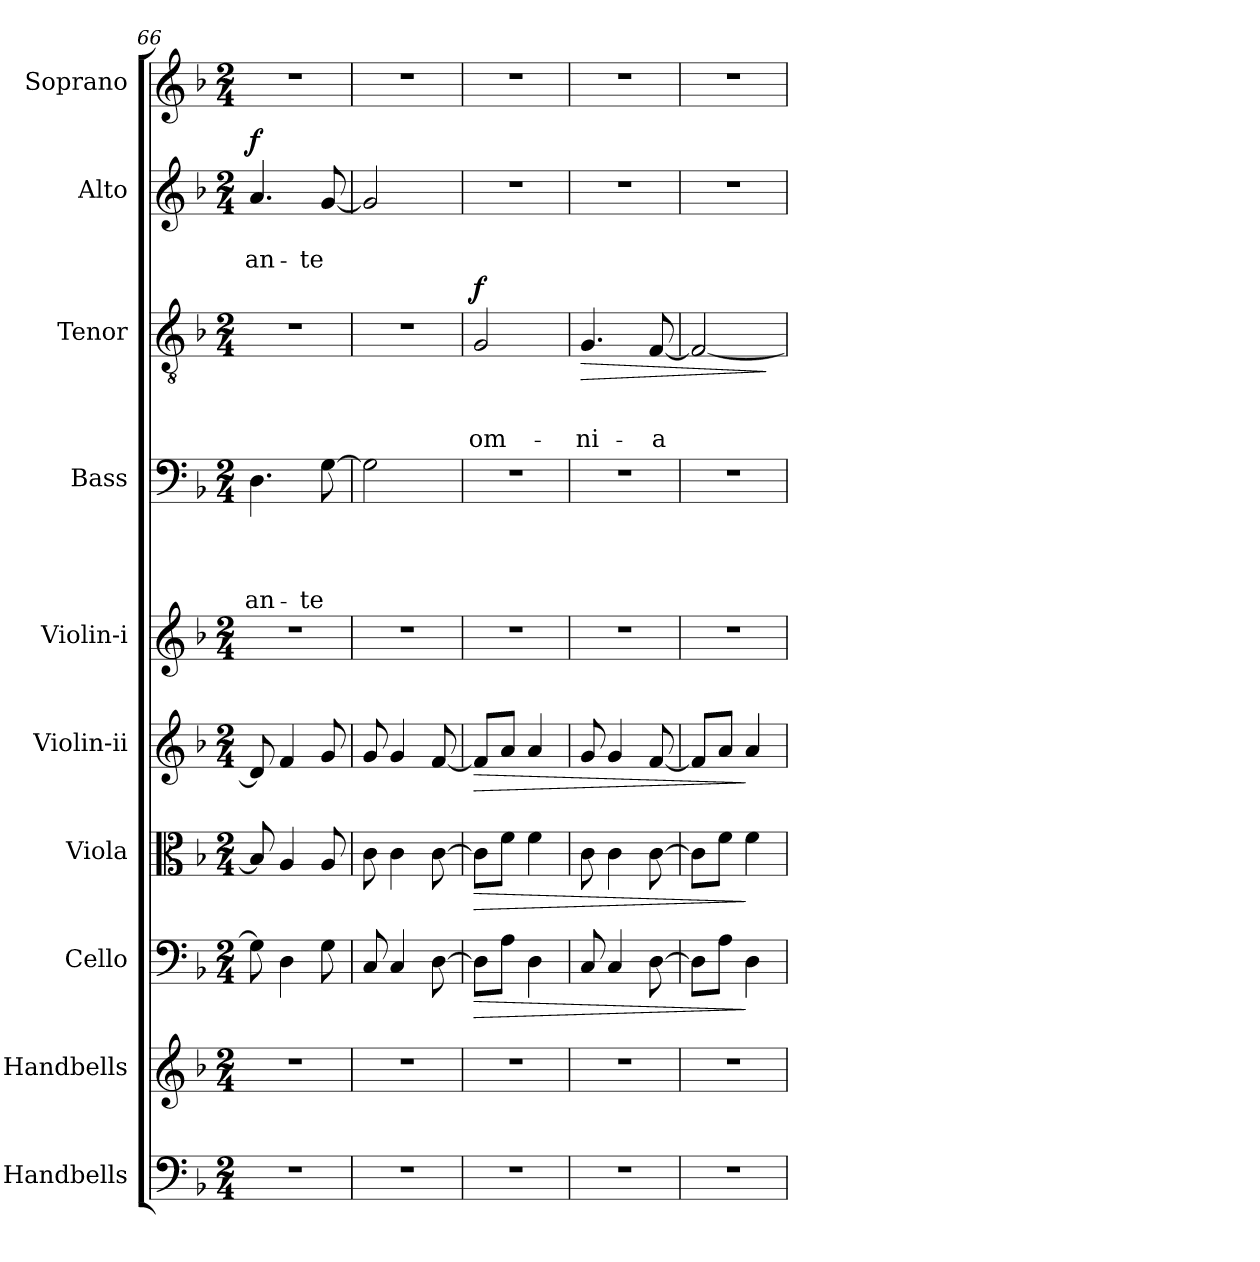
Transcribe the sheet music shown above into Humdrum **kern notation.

**kern	**kern	**kern	**dynam	**kern	**dynam	**kern	**dynam	**kern	**kern	**text	**text	**text	**text	**kern	**text	**text	**text	**dynam	**kern	**text	**text	**dynam	**kern
*part10	*part9	*part8	*part8	*part7	*part7	*part6	*part6	*part5	*part4	*part4	*part4	*part4	*part4	*part3	*part3	*part3	*part3	*part3	*part2	*part2	*part2	*part2	*part1
*staff10	*staff9	*staff8	*staff8	*staff7	*staff7	*staff6	*staff6	*staff5	*staff4	*staff4	*staff4	*staff4	*staff4	*staff3	*staff3	*staff3	*staff3	*staff3	*staff2	*staff2	*staff2	*staff2	*staff1
*I"Handbells	*I"Handbells	*I"Cello	*	*I"Viola	*	*I"Violin-ii	*	*I"Violin-i	*I"Bass	*	*	*	*	*I"Tenor	*	*	*	*	*I"Alto	*	*	*	*I"Soprano
*	*	*	*	*I'Vla.	*	*I'Vln.-ii	*	*I'Vln.-i	*I'B	*	*	*	*	*I'T	*	*	*	*	*I'A	*	*	*	*I'S
*clefF4	*clefG2	*clefF4	*	*clefC3	*	*clefG2	*	*clefG2	*clefF4	*	*	*	*	*clefGv2	*	*	*	*	*clefG2	*	*	*	*clefG2
*k[b-]	*k[b-]	*k[b-]	*	*k[b-]	*	*k[b-]	*	*k[b-]	*k[b-]	*	*	*	*	*k[b-]	*	*	*	*	*k[b-]	*	*	*	*k[b-]
*F:	*F:	*F:	*	*F:	*	*F:	*	*F:	*F:	*	*	*	*	*F:	*	*	*	*	*F:	*	*	*	*F:
*M2/4	*M2/4	*M2/4	*	*M2/4	*	*M2/4	*	*M2/4	*M2/4	*	*	*	*	*M2/4	*	*	*	*	*M2/4	*	*	*	*M2/4
=66	=66	=66	=66	=66	=66	=66	=66	=66	=66	=66	=66	=66	=66	=66	=66	=66	=66	=66	=66	=66	=66	=66	=66
!LO:N:vis=1	!LO:N:vis=1	!	!	!	!	!	!	!LO:N:vis=1	!	!	!	!	!LO:LY:b	!LO:N:vis=1	!	!	!	!	!	!	!LO:LY:b	!LO:DY:a	!LO:N:vis=1
2r	2r	8G\]	.	8Bn/]	.	8d/]	.	2r	4.D\	.	.	.	an-	2r	.	.	.	.	4.a/	.	an-	f	2r
.	.	4D\	.	4A/	.	4f/	.	.	.	.	.	.	.	.	.	.	.	.	.	.	.	.	.
!	!	!	!	!	!	!	!	!	!	!	!	!	!LO:LY:b	!	!	!	!	!	!	!	!LO:LY:b	!	!
.	.	8G\	.	8A/	.	8g/	.	.	[>8G\	.	.	.	-te	.	.	.	.	.	[<8g/	.	-te	.	.
=67	=67	=67	=67	=67	=67	=67	=67	=67	=67	=67	=67	=67	=67	=67	=67	=67	=67	=67	=67	=67	=67	=67	=67
!LO:N:vis=1	!LO:N:vis=1	!	!	!	!	!	!	!LO:N:vis=1	!	!	!	!	!	!LO:N:vis=1	!	!	!	!	!	!	!	!	!LO:N:vis=1
2r	2r	8C/	.	8c\	.	8g/	.	2r	2G\]	.	.	.	.	2r	.	.	.	.	2g/]	.	.	.	2r
.	.	4C/	.	4c\	.	4g/	.	.	.	.	.	.	.	.	.	.	.	.	.	.	.	.	.
.	.	[>8D\	.	[>8c\	.	[<8f/	.	.	.	.	.	.	.	.	.	.	.	.	.	.	.	.	.
=68	=68	=68	=68	=68	=68	=68	=68	=68	=68	=68	=68	=68	=68	=68	=68	=68	=68	=68	=68	=68	=68	=68	=68
!LO:N:vis=1	!LO:N:vis=1	!	!LO:HP:b	!	!LO:HP:b	!	!LO:HP:b	!LO:N:vis=1	!LO:N:vis=1	!	!	!	!	!	!	!	!LO:LY:b	!LO:DY:a	!LO:N:vis=1	!	!	!	!LO:N:vis=1
2r	2r	8D\L]	>	8c\L]	>	8f/L]	>	2r	2r	.	.	.	.	2G/	.	.	om-	f	2r	.	.	.	2r
.	.	8A\J	.	8f\J	.	8a/J	.	.	.	.	.	.	.	.	.	.	.	.	.	.	.	.	.
.	.	4D\	.	4f\	.	4a/	.	.	.	.	.	.	.	.	.	.	.	.	.	.	.	.	.
=69	=69	=69	=69	=69	=69	=69	=69	=69	=69	=69	=69	=69	=69	=69	=69	=69	=69	=69	=69	=69	=69	=69	=69
!LO:N:vis=1	!LO:N:vis=1	!	!	!	!	!	!	!LO:N:vis=1	!LO:N:vis=1	!	!	!	!	!	!	!	!LO:LY:b	!LO:HP:b	!LO:N:vis=1	!	!	!	!LO:N:vis=1
2r	2r	8C/	.	8c\	.	8g/	.	2r	2r	.	.	.	.	4.G/	.	.	-ni-	>	2r	.	.	.	2r
.	.	4C/	.	4c\	.	4g/	.	.	.	.	.	.	.	.	.	.	.	.	.	.	.	.	.
!	!	!	!	!	!	!	!	!	!	!	!	!	!	!	!	!	!LO:LY:b	!	!	!	!	!	!
.	.	[>8D\	.	[>8c\	.	[<8f/	.	.	.	.	.	.	.	[<8F/	.	.	-a	.	.	.	.	.	.
=70	=70	=70	=70	=70	=70	=70	=70	=70	=70	=70	=70	=70	=70	=70	=70	=70	=70	=70	=70	=70	=70	=70	=70
!LO:N:vis=1	!LO:N:vis=1	!	!	!	!	!	!	!LO:N:vis=1	!LO:N:vis=1	!	!	!	!	!	!	!	!	!	!LO:N:vis=1	!	!	!	!LO:N:vis=1
2r	2r	8D\L]	.	8c\L]	.	8f/L]	.	2r	2r	.	.	.	.	2F/_	.	.	.	.	2r	.	.	.	2r
.	.	8A\J	.	8f\J	.	8a/J	.	.	.	.	.	.	.	.	.	.	.	.	.	.	.	.	.
.	.	4D\	]	4f\	]	4a/	]	.	.	.	.	.	.	.	.	.	.	.	.	.	.	.	.
.	.	.	.	.	.	.	.	.	.	.	.	.	.	.	.	.	.	]	.	.	.	.	.
=	=	=	=	=	=	=	=	=	=	=	=	=	=	=	=	=	=	=	=	=	=	=	=
*-	*-	*-	*-	*-	*-	*-	*-	*-	*-	*-	*-	*-	*-	*-	*-	*-	*-	*-	*-	*-	*-	*-	*-
